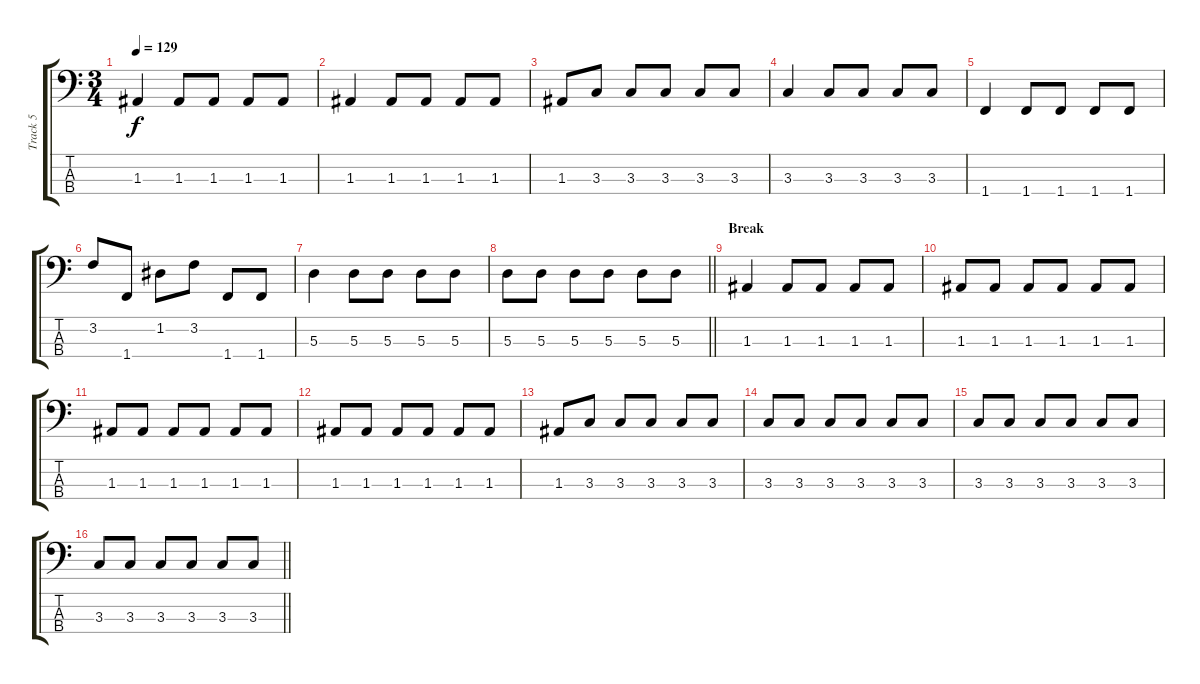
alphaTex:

\track ("Track 5" "Track 5") {instrument electricbassfinger}
\staff {score tabs}
\tuning (G2 D2 A1 E1) {hide}
\ts (3 4)
\tempo 129
\clef f4
\ks c
1.3.4{dy f} 1.3.8 1.3.8 1.3.8 1.3.8 |
1.3.4 1.3.8 1.3.8 1.3.8 1.3.8 |
1.3.8 3.3.8 3.3.8 3.3.8 3.3.8 3.3.8 |
3.3.4 3.3.8 3.3.8 3.3.8 3.3.8 |
1.4.4 1.4.8 1.4.8 1.4.8 1.4.8 |
3.2.8 1.4.8 1.2.8 3.2.8 1.4.8 1.4.8 |
5.3.4 5.3.8 5.3.8 5.3.8 5.3.8 |
\barLineRight lightlight
5.3.8 5.3.8 5.3.8 5.3.8 5.3.8 5.3.8 |
\section ("" "Break")
1.3.4 1.3.8 1.3.8 1.3.8 1.3.8 |
1.3.8 1.3.8 1.3.8 1.3.8 1.3.8 1.3.8 |
1.3.8 1.3.8 1.3.8 1.3.8 1.3.8 1.3.8 |
1.3.8 1.3.8 1.3.8 1.3.8 1.3.8 1.3.8 |
1.3.8 3.3.8 3.3.8 3.3.8 3.3.8 3.3.8 |
3.3.8 3.3.8 3.3.8 3.3.8 3.3.8 3.3.8 |
3.3.8 3.3.8 3.3.8 3.3.8 3.3.8 3.3.8 |
\barLineRight lightlight
3.3.8 3.3.8 3.3.8 3.3.8 3.3.8 3.3.8
